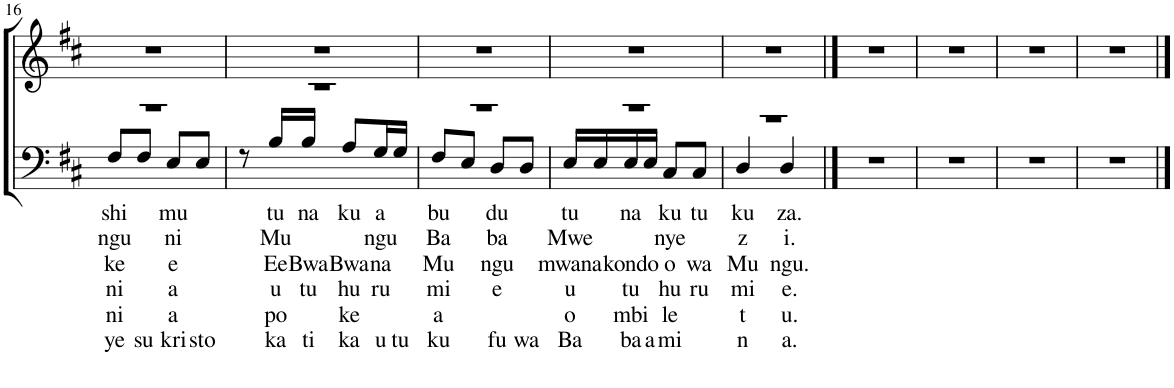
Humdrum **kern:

**kern	**text	**text	**text	**text	**text	**text	**kern
*part2	*part2	*part2	*part2	*part2	*part2	*part2	*part1
*staff2	*staff2	*staff2	*staff2	*staff2	*staff2	*staff2	*staff1
*I"T B	*	*	*	*	*	*	*I"S A
!!LO:PB:g=z
*clefF4	*	*	*	*	*	*	*clefG2
*k[f#c#]	*	*	*	*	*	*	*k[f#c#]
*M2/4	*	*	*	*	*	*	*M2/4
=16	=16	=16	=16	=16	=16	=16	=16
*^	*	*	*	*	*	*	*
!	!	!LO:LY:b	!LO:LY:b	!LO:LY:b	!LO:LY:b	!LO:LY:b	!LO:LY:b	!
2r	8F#/L	shi	ngu	ke	ni	ni	ye	2r
!	!	!	!	!	!	!	!LO:LY:b	!
.	8F#/J	.	.	.	.	.	su	.
!	!	!LO:LY:b	!LO:LY:b	!LO:LY:b	!LO:LY:b	!LO:LY:b	!LO:LY:b	!
.	8E/L	mu	ni	e	a	a	kri	.
!	!	!	!	!	!	!	!LO:LY:b	!
.	8E/J	.	.	.	.	.	sto	.
=17	=17	=17	=17	=17	=17	=17	=17	=17
2r	8r	.	.	.	.	.	.	2r
!	!	!LO:LY:b	!LO:LY:b	!LO:LY:b	!LO:LY:b	!LO:LY:b	!LO:LY:b	!
.	16B/LL	tu	Mu	Ee	u	po	ka	.
!	!	!LO:LY:b	!	!LO:LY:b	!LO:LY:b	!	!LO:LY:b	!
.	16B/JJ	na	.	Bwa	tu	.	ti	.
!	!	!LO:LY:b	!	!LO:LY:b	!LO:LY:b	!LO:LY:b	!LO:LY:b	!
.	8A/L	ku	.	Bwa	hu	ke	ka	.
!	!	!LO:LY:b	!LO:LY:b	!LO:LY:b	!LO:LY:b	!	!LO:LY:b	!
.	16G/L	a	ngu	na	ru	.	u	.
!	!	!	!	!	!	!	!LO:LY:b	!
.	16G/JJ	.	.	.	.	.	tu	.
=18	=18	=18	=18	=18	=18	=18	=18	=18
!	!	!LO:LY:b	!LO:LY:b	!LO:LY:b	!LO:LY:b	!LO:LY:b	!LO:LY:b	!
2r	8F#/L	bu	Ba	Mu	mi	a	ku	2r
.	8E/J	.	.	.	.	.	.	.
!	!	!LO:LY:b	!LO:LY:b	!LO:LY:b	!LO:LY:b	!	!LO:LY:b	!
.	8D/L	du	ba	ngu	e	.	fu	.
!	!	!	!	!	!	!	!LO:LY:b	!
.	8D/J	.	.	.	.	.	wa	.
=19	=19	=19	=19	=19	=19	=19	=19	=19
!	!	!LO:LY:b	!LO:LY:b	!LO:LY:b	!LO:LY:b	!LO:LY:b	!LO:LY:b	!
2r	16E/LL	tu	Mwe	mwana	u	o	Ba	2r
.	16E/	.	.	.	.	.	.	.
!	!	!LO:LY:b	!	!LO:LY:b	!LO:LY:b	!LO:LY:b	!LO:LY:b	!
.	16E/	na	.	kondo	tu	mbi	ba	.
!	!	!	!	!	!	!	!LO:LY:b	!
.	16E/JJ	.	.	.	.	.	a	.
!	!	!LO:LY:b	!LO:LY:b	!LO:LY:b	!LO:LY:b	!LO:LY:b	!LO:LY:b	!
.	8C#/L	ku	nye	o	hu	le	mi	.
!	!	!LO:LY:b	!	!LO:LY:b	!LO:LY:b	!	!	!
.	8C#/J	tu	.	wa	ru	.	.	.
=20	=20	=20	=20	=20	=20	=20	=20	=20
!	!	!LO:LY:b	!LO:LY:b	!LO:LY:b	!LO:LY:b	!LO:LY:b	!LO:LY:b	!
2r	4D/	ku	z	Mu	mi	t	n	2r
!	!	!LO:LY:b	!LO:LY:b	!LO:LY:b	!LO:LY:b	!LO:LY:b	!LO:LY:b	!
.	4D/	za.	i.	ngu.	e.	u.	a.	.
*v	*v	*	*	*	*	*	*	*
==21	==21	==21	==21	==21	==21	==21	==21
2r	.	.	.	.	.	.	2r
=22	=22	=22	=22	=22	=22	=22	=22
2r	.	.	.	.	.	.	2r
=23	=23	=23	=23	=23	=23	=23	=23
2r	.	.	.	.	.	.	2r
=24	=24	=24	=24	=24	=24	=24	=24
2r	.	.	.	.	.	.	2r
==	==	==	==	==	==	==	==
*-	*-	*-	*-	*-	*-	*-	*-
